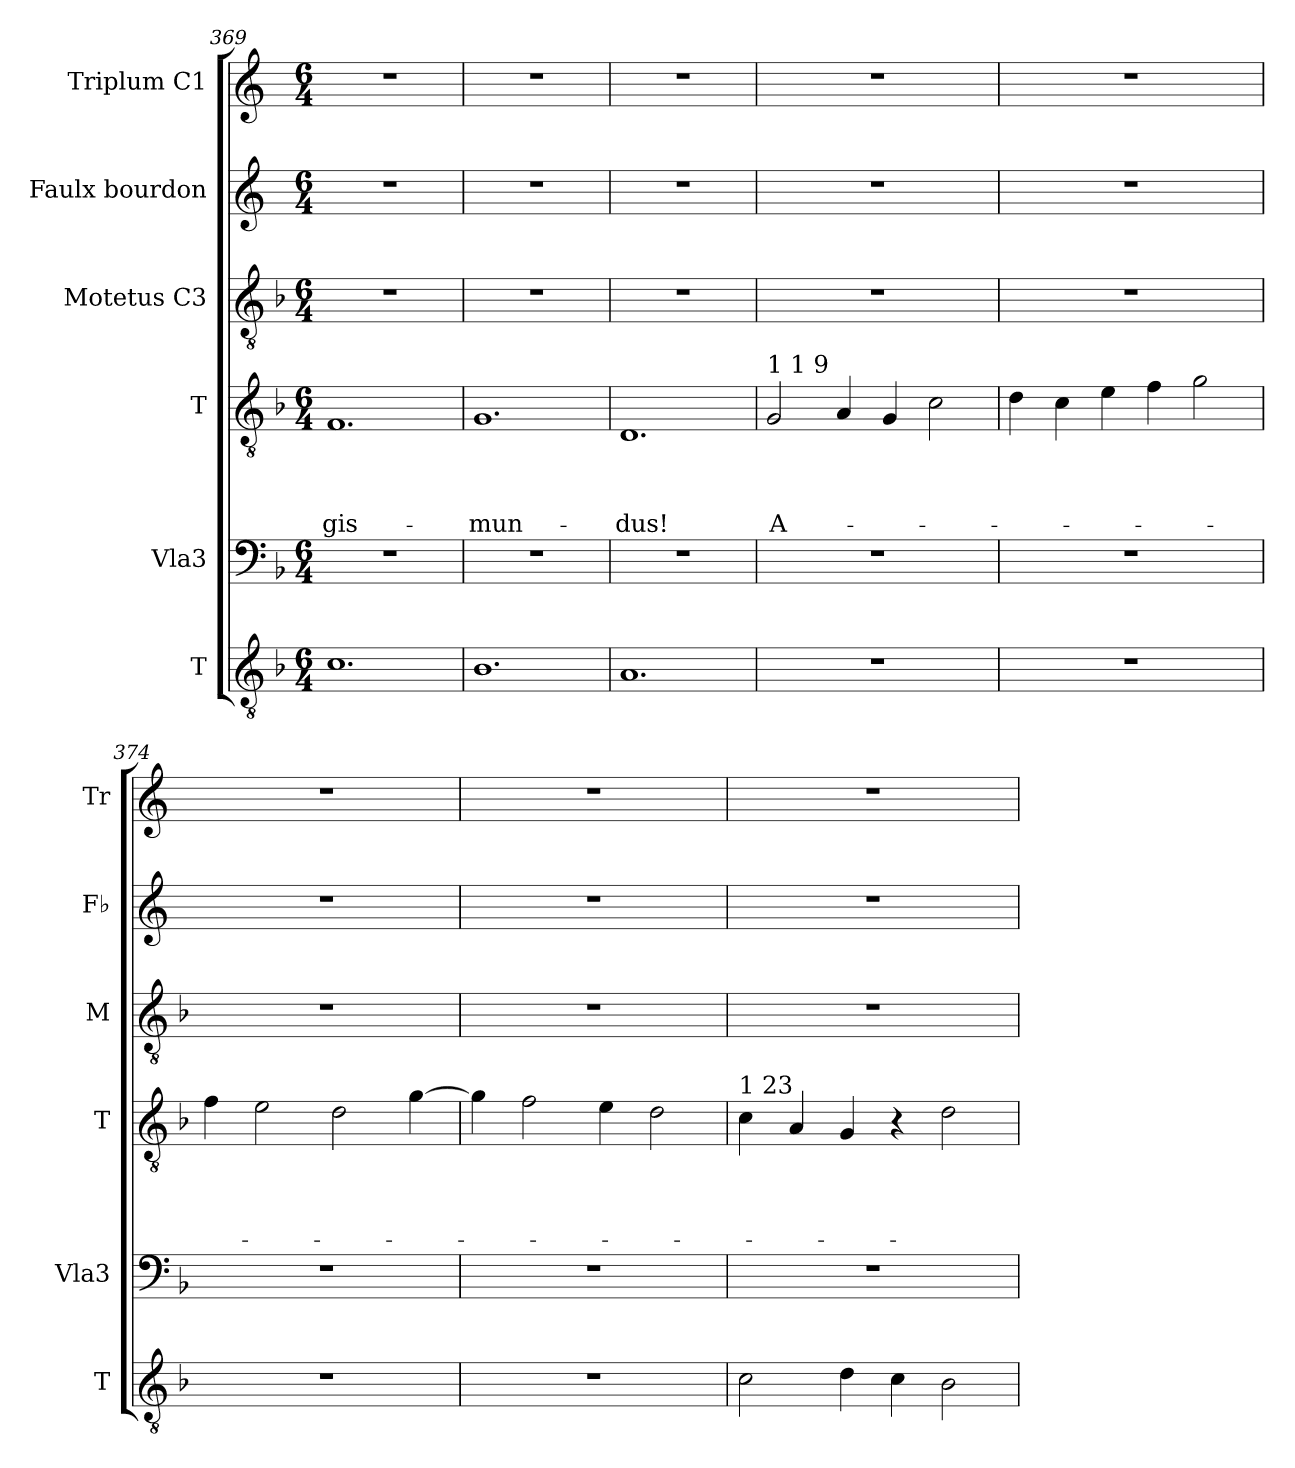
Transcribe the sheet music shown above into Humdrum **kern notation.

**kern	**kern	**kern	**text	**text	**text	**text	**kern	**kern	**kern
*part6	*part5	*part4	*part4	*part4	*part4	*part4	*part3	*part2	*part1
*staff6	*staff5	*staff4	*staff4	*staff4	*staff4	*staff4	*staff3	*staff2	*staff1
*I"T	*I"Vla3	*I"T	*	*	*	*	*I"Motetus C3	*I"Faulx bourdon	*I"Triplum C1
*I'T	*I'Vla3	*I'T	*	*	*	*	*I'M	*I'Fb	*I'Tr
*clefGv2	*clefF4	*clefGv2	*	*	*	*	*clefGv2	*clefG2	*clefG2
*	*	*	*	*	*	*	*	*ITrd-3c-5	*ITrd-3c-5
*k[b-]	*k[b-]	*k[b-]	*	*	*	*	*k[b-]	*k[b-]	*k[b-]
*F:	*F:	*F:	*	*	*	*	*F:	*F:	*F:
*M6/4	*M6/4	*M6/4	*	*	*	*	*M6/4	*M6/4	*M6/4
=369	=369	=369	=369	=369	=369	=369	=369	=369	=369
!	!	!	!	!	!	!LO:LY:b	!	!	!
1.c	1.r	1.F	.	.	.	-gis-	1.r	1.r	1.r
=370	=370	=370	=370	=370	=370	=370	=370	=370	=370
!	!	!	!	!	!	!LO:LY:b	!	!	!
1.B-	1.r	1.G	.	.	.	-mun-	1.r	1.r	1.r
=371	=371	=371	=371	=371	=371	=371	=371	=371	=371
!	!	!	!	!	!	!LO:LY:b	!	!	!
1.A	1.r	1.D	.	.	.	-dus!	1.r	1.r	1.r
!!LO:LB:g=z
=372	=372	=372	=372	=372	=372	=372	=372	=372	=372
!	!	!LO:TX:a:t=1 1 9	!	!	!	!	!	!	!
!	!	!	!	!	!	!LO:LY:b	!	!	!
1.r	1.r	2G/	.	.	.	A-	1.r	1.r	1.r
.	.	4A/	.	.	.	.	.	.	.
.	.	4G/	.	.	.	.	.	.	.
.	.	2c\	.	.	.	.	.	.	.
=373	=373	=373	=373	=373	=373	=373	=373	=373	=373
1.r	1.r	4d\	.	.	.	.	1.r	1.r	1.r
.	.	4c\	.	.	.	.	.	.	.
.	.	4e\	.	.	.	.	.	.	.
.	.	4f\	.	.	.	.	.	.	.
.	.	2g\	.	.	.	.	.	.	.
=374	=374	=374	=374	=374	=374	=374	=374	=374	=374
1.r	1.r	4f\	.	.	.	.	1.r	1.r	1.r
.	.	2e\	.	.	.	.	.	.	.
.	.	2d\	.	.	.	.	.	.	.
.	.	[>4g\	.	.	.	.	.	.	.
=375	=375	=375	=375	=375	=375	=375	=375	=375	=375
1.r	1.r	4g\]	.	.	.	.	1.r	1.r	1.r
.	.	2f\	.	.	.	.	.	.	.
.	.	4e\	.	.	.	.	.	.	.
.	.	2d\	.	.	.	.	.	.	.
!!LO:LB:g=z
=376	=376	=376	=376	=376	=376	=376	=376	=376	=376
!	!	!LO:TX:a:t=1 23	!	!	!	!	!	!	!
2c\	1.r	4c\	.	.	.	.	1.r	1.r	1.r
.	.	4A/	.	.	.	.	.	.	.
4d\	.	4G/	.	.	.	.	.	.	.
4c\	.	4r	.	.	.	.	.	.	.
2B-\	.	2d\	.	.	.	.	.	.	.
=	=	=	=	=	=	=	=	=	=
*-	*-	*-	*-	*-	*-	*-	*-	*-	*-
